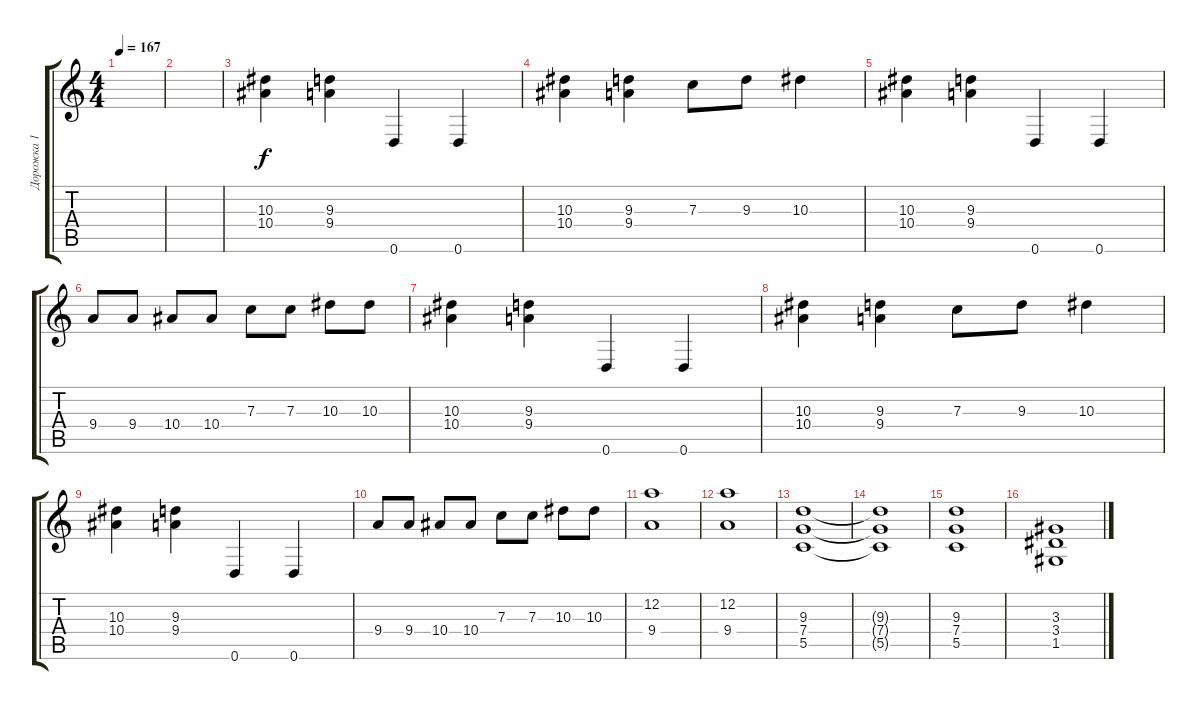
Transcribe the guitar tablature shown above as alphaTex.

\track ("Дорожка 1" "Дорожка 1") {instrument distortionguitar}
\staff {score tabs}
\tuning (D4 A3 F3 C3 G2 D2) {hide}
\ts (4 4)
\tempo 167
\clef g2
\ks c
|
|
(10.3 10.4).4 (9.3 9.4).4 0.6.4 0.6.4 |
(10.3 10.4).4 (9.3 9.4).4 7.3.8 9.3.8 10.3.4 |
(10.3 10.4).4 (9.3 9.4).4 0.6.4 0.6.4 |
9.4.8 9.4.8 10.4.8 10.4.8 7.3.8 7.3.8 10.3.8 10.3.8 |
(10.3 10.4).4 (9.3 9.4).4 0.6.4 0.6.4 |
(10.3 10.4).4 (9.3 9.4).4 7.3.8 9.3.8 10.3.4 |
(10.3 10.4).4 (9.3 9.4).4 0.6.4 0.6.4 |
9.4.8 9.4.8 10.4.8 10.4.8 7.3.8 7.3.8 10.3.8 10.3.8 |
(12.2 9.4).1 |
(12.2 9.4).1 |
(9.3 7.4 5.5).1 |
(9.3{t} 7.4{t} 5.5{t}).1 |
(9.3 7.4 5.5).1 |
(3.3 3.4 1.5).1
